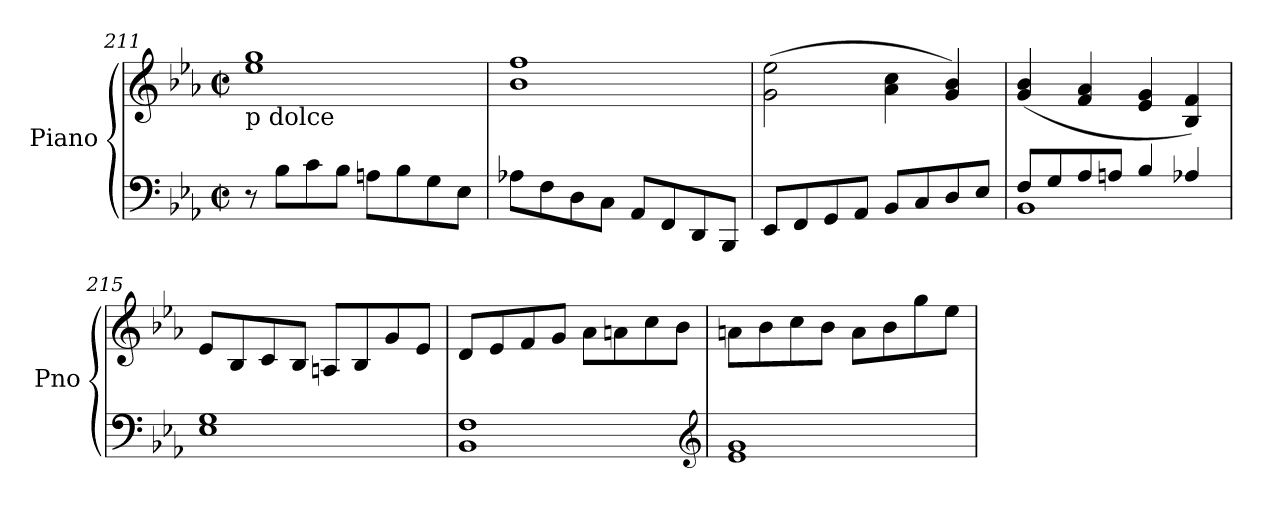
**kern	**kern
*part1	*part1
*staff2	*staff1
*I"Piano	*
*I'Pno	*
*clefF4	*clefG2
*k[b-e-a-]	*k[b-e-a-]
*E-:	*E-:
*M2/2	*M2/2
*met(c|)	*met(c|)
=211	=211
!	!LO:TX:b:t=p dolce
8r	1ee- 1gg
8B-\L	.
8c\	.
8B-\J	.
8An\L	.
8B-\	.
8G\	.
8E-\J	.
!!LO:LB:g=z
=212	=212
8A-X\L	1b- 1ff
8F\	.
8D\	.
8C\J	.
8AA-/L	.
8FF/	.
8DD/	.
8BBB-/J	.
=213	=213
8EE-/L	(2g\ 2ee-\
8FF/	.
8GG/	.
8AA-/J	.
8BB-/L	4a-\ 4cc\
8C/	.
8D/	4g/ 4b-/)
8E-/J	.
=214	=214
*^	*
8F/L	1BB-	(4g/ 4b-/
8G/	.	.
8A-/	.	4f/ 4a-/
8An/J	.	.
4B-/	.	4e-/ 4g/
4A-X/	.	4B-/ 4f/)
*v	*v	*
=215	=215
1E- 1G	8e-/L
.	8B-/
.	8c/
.	8B-/J
.	8An/L
.	8B-/
.	8g/
.	8e-/J
!!LO:PB:g=z
=216	=216
1BB- 1F	8d/L
.	8e-/
.	8f/
.	8g/J
.	8a-\L
.	8an\
.	8cc\
.	8b-\J
*clefG2	*
=217	=217
1e- 1g	8an\L
.	8b-\
.	8cc\
.	8b-\J
.	8a\L
.	8b-\
.	8gg\
.	8ee-\J
=	=
*-	*-
